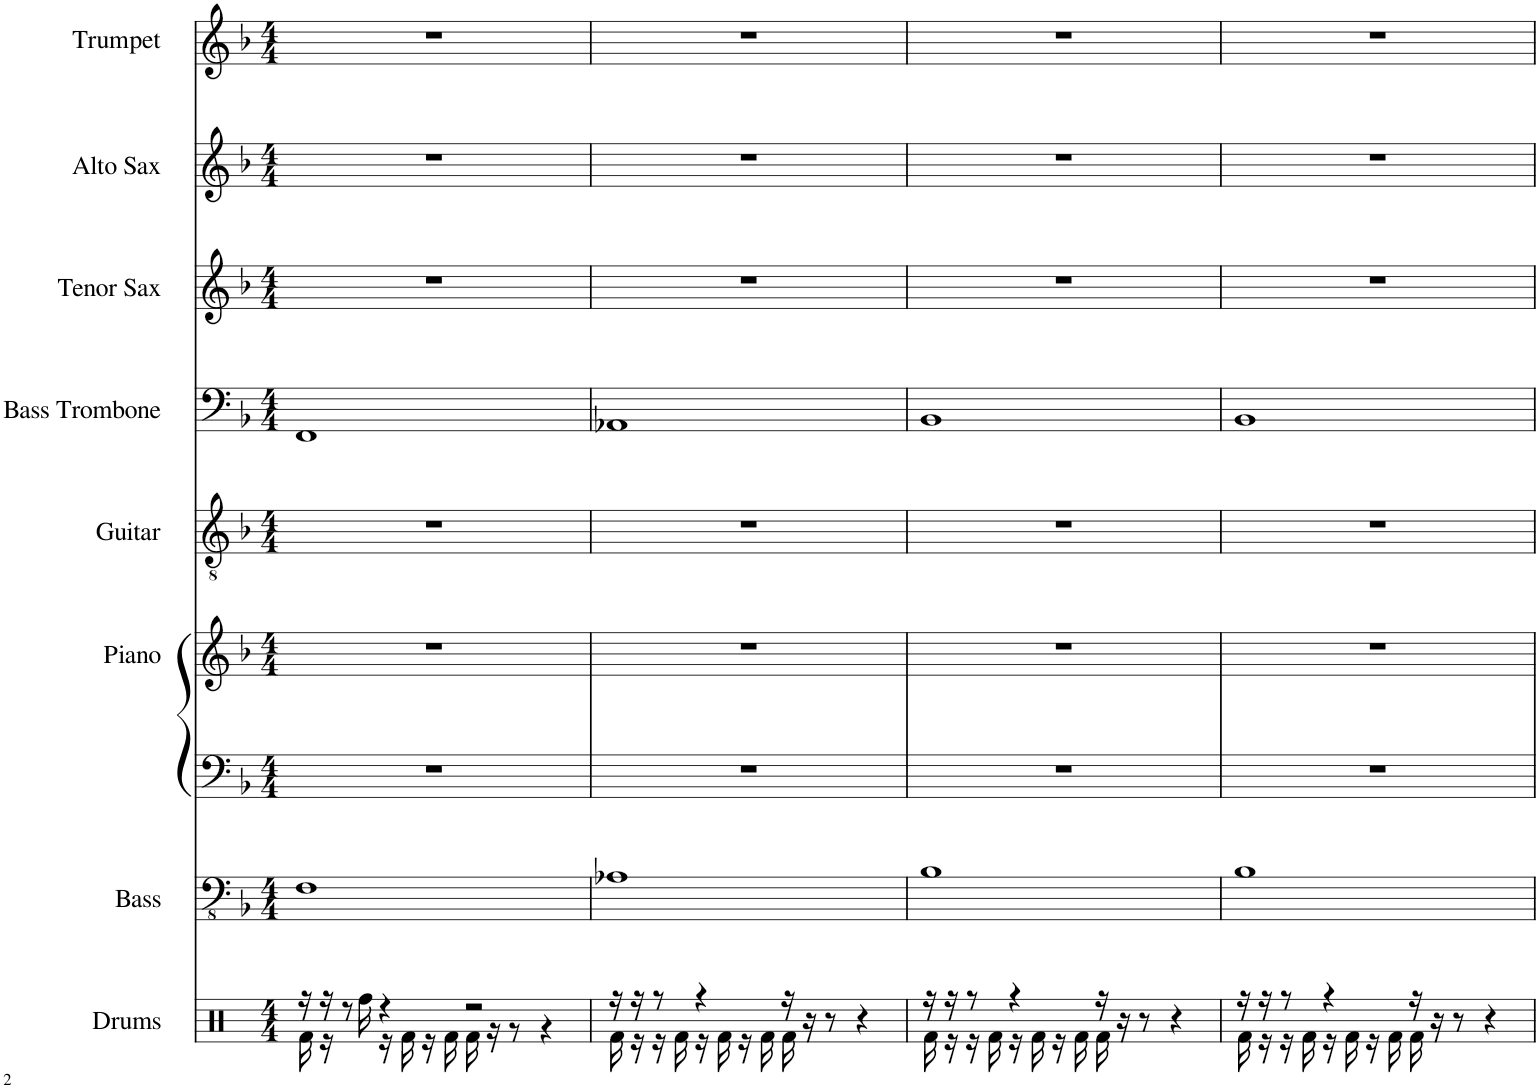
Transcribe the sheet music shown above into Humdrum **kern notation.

**kern	**kern	**kern	**kern	**kern	**kern	**kern	**kern	**kern
*part9	*part8	*part7	*part6	*part5	*part4	*part3	*part2	*part1
*staff9	*staff8	*staff7	*staff6	*staff5	*staff4	*staff3	*staff2	*staff1
*I"Drums	*I"Bass	*I"Piano	*I"Piano	*I"Guitar	*I"Bass Trombone	*I"Tenor Sax	*I"Alto Sax	*I"Trumpet
*I'Dr.	*I'Bs.	*I'Pno	*I'Pno.	*I'Gtr.	*I'B. Trb.	*I'Ten.	*I'Alto	*I'Tpt.
*clefX	*clefFv4	*clefF4	*clefG2	*clefGv2	*clefF4	*clefG2	*clefG2	*clefG2
*	*	*	*	*	*	*ITrd8c14	*ITrd5c9	*ITrd1c2
*k[]	*k[b-]	*k[b-]	*k[b-]	*k[b-]	*k[b-]	*k[b-]	*k[b-]	*k[b-]
*M4/4	*M4/4	*M4/4	*M4/4	*M4/4	*M4/4	*M4/4	*M4/4	*M4/4
=1	=1	=1	=1	=1	=1	=1	=1	=1
*^	*	*	*	*	*	*	*	*
16r	16Rf\	1FF	1r	1r	1r	1FF	1r	1r	1r
16r	16r	.	.	.	.	.	.	.	.
8r	16ryy	.	.	.	.	.	.	.	.
.	16Rff\	.	.	.	.	.	.	.	.
4r	16r	.	.	.	.	.	.	.	.
.	16Rf\	.	.	.	.	.	.	.	.
.	16r	.	.	.	.	.	.	.	.
.	16Rf\	.	.	.	.	.	.	.	.
2r	16Rf\	.	.	.	.	.	.	.	.
.	16r	.	.	.	.	.	.	.	.
.	8r	.	.	.	.	.	.	.	.
.	4r	.	.	.	.	.	.	.	.
=2	=2	=2	=2	=2	=2	=2	=2	=2	=2
16r	16Rf\	1AA-X	1r	1r	1r	1AA-X	1r	1r	1r
16r	16r	.	.	.	.	.	.	.	.
8r	16r	.	.	.	.	.	.	.	.
.	16Rf\	.	.	.	.	.	.	.	.
4r	16r	.	.	.	.	.	.	.	.
.	16Rf\	.	.	.	.	.	.	.	.
.	16r	.	.	.	.	.	.	.	.
.	16Rf\LL	.	.	.	.	.	.	.	.
16r	16Rf\JJ	.	.	.	.	.	.	.	.
16r	4..ryy	.	.	.	.	.	.	.	.
8r	.	.	.	.	.	.	.	.	.
4r	.	.	.	.	.	.	.	.	.
=3	=3	=3	=3	=3	=3	=3	=3	=3	=3
16r	16Rf\	1BB-	1r	1r	1r	1BB-	1r	1r	1r
16r	16r	.	.	.	.	.	.	.	.
8r	16r	.	.	.	.	.	.	.	.
.	16Rf\	.	.	.	.	.	.	.	.
4r	16r	.	.	.	.	.	.	.	.
.	16Rf\	.	.	.	.	.	.	.	.
.	16r	.	.	.	.	.	.	.	.
.	16Rf\LL	.	.	.	.	.	.	.	.
16r	16Rf\JJ	.	.	.	.	.	.	.	.
16r	4..ryy	.	.	.	.	.	.	.	.
8r	.	.	.	.	.	.	.	.	.
4r	.	.	.	.	.	.	.	.	.
=4	=4	=4	=4	=4	=4	=4	=4	=4	=4
16r	16Rf\	1BB-	1r	1r	1r	1BB-	1r	1r	1r
16r	16r	.	.	.	.	.	.	.	.
8r	16r	.	.	.	.	.	.	.	.
.	16Rf\	.	.	.	.	.	.	.	.
4r	16r	.	.	.	.	.	.	.	.
.	16Rf\	.	.	.	.	.	.	.	.
.	16r	.	.	.	.	.	.	.	.
.	16Rf\LL	.	.	.	.	.	.	.	.
16r	16Rf\JJ	.	.	.	.	.	.	.	.
16r	4..ryy	.	.	.	.	.	.	.	.
8r	.	.	.	.	.	.	.	.	.
4r	.	.	.	.	.	.	.	.	.
*v	*v	*	*	*	*	*	*	*	*
=	=	=	=	=	=	=	=	=
*-	*-	*-	*-	*-	*-	*-	*-	*-
